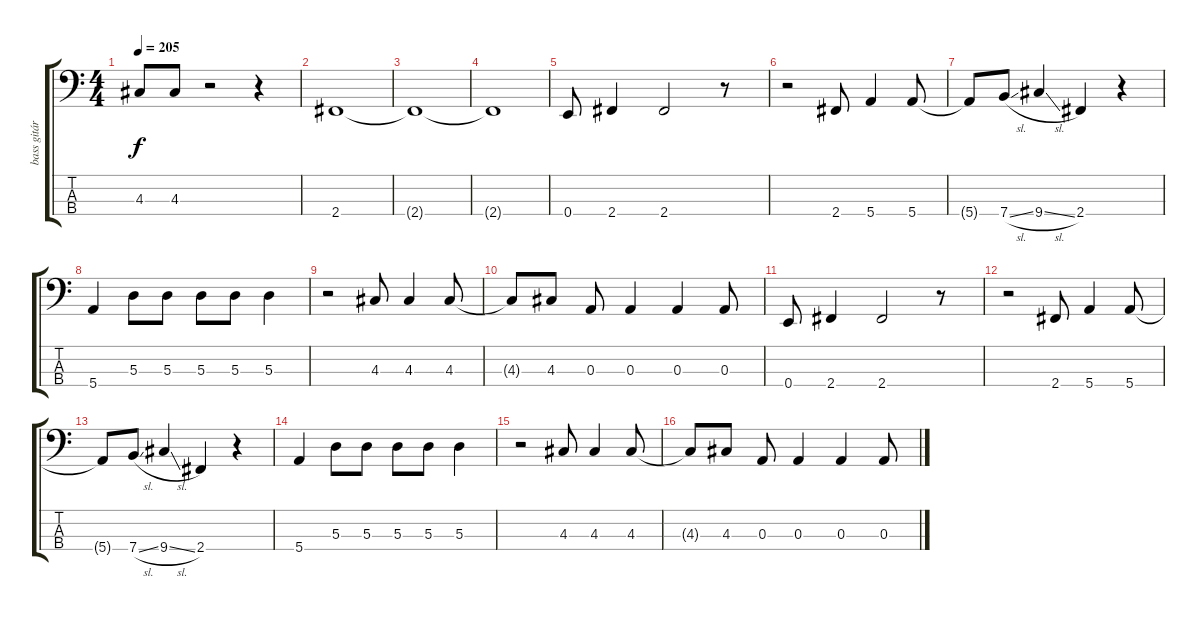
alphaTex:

\track ("bass gitár" "bass gitár") {instrument electricbasspick}
\staff {score tabs}
\tuning (G2 D2 A1 E1) {hide}
\ts (4 4)
\tempo 205
\clef f4
\ks c
4.3.8{dy f} 4.3.8 r.2 r.4 |
2.4.1 |
2.4{t}.1 |
2.4{t}.1 |
0.4.8 2.4.4 2.4.2 r.8 |
r.2 2.4.8 5.4.4 5.4.8 |
5.4{t}.8 7.4{sl}.8 9.4{sl}.4 2.4.4 r.4 |
5.4.4 5.3.8 5.3.8 5.3.8 5.3.8 5.3.4 |
r.2 4.3.8 4.3.4 4.3.8 |
4.3{t}.8 4.3.8 0.3.8 0.3.4 0.3.4 0.3.8 |
0.4.8 2.4.4 2.4.2 r.8 |
r.2 2.4.8 5.4.4 5.4.8 |
5.4{t}.8 7.4{sl}.8 9.4{sl}.4 2.4.4 r.4 |
5.4.4 5.3.8 5.3.8 5.3.8 5.3.8 5.3.4 |
r.2 4.3.8 4.3.4 4.3.8 |
4.3{t}.8 4.3.8 0.3.8 0.3.4 0.3.4 0.3.8
